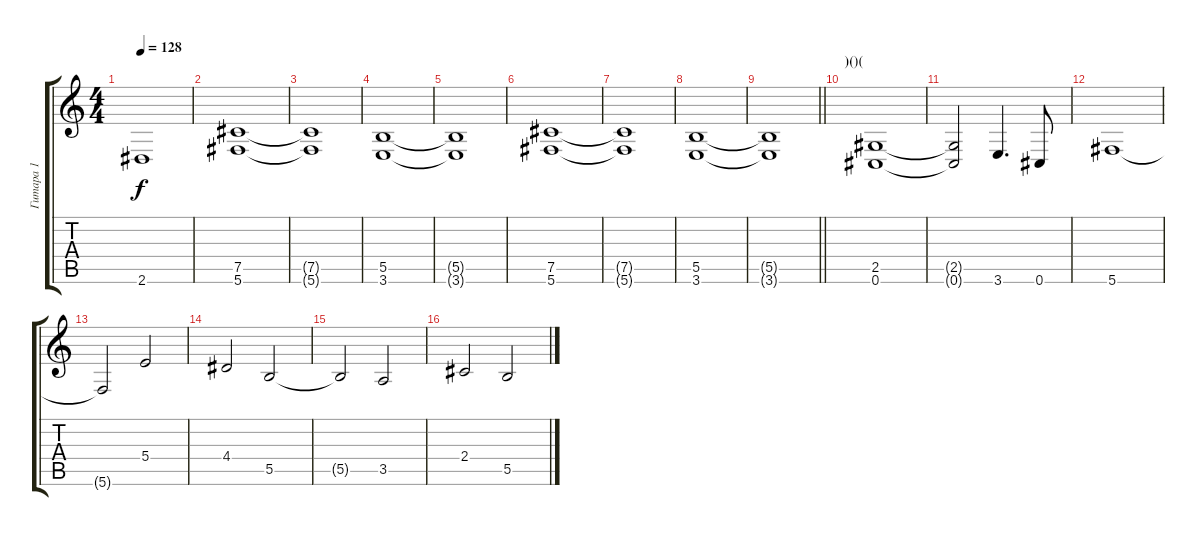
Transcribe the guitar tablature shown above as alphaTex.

\track ("Гитара 1" "Гитара 1") {instrument distortionguitar}
\staff {score tabs}
\tuning (Db4 Ab3 E3 B2 Gb2 Db2) {hide}
\ts (4 4)
\tempo 128
\clef g2
\ks c
2.6{t}.1{dy f} |
(7.5 5.6).1 |
(7.5{t} 5.6{t}).1 |
(5.5 3.6).1 |
(5.5{t} 3.6{t}).1 |
(7.5 5.6).1 |
(7.5{t} 5.6{t}).1 |
(5.5 3.6).1 |
\barLineRight lightlight
(5.5{t} 3.6{t}).1 |
\section ("" ")()(")
(2.5 0.6).1 |
(2.5{t} 0.6{t}).2 3.6.4{d} 0.6.8 |
5.6.1 |
5.6{t}.2 5.4.2 |
4.4.2 5.5.2 |
5.5{t}.2 3.5.2 |
2.4.2 5.5.2
